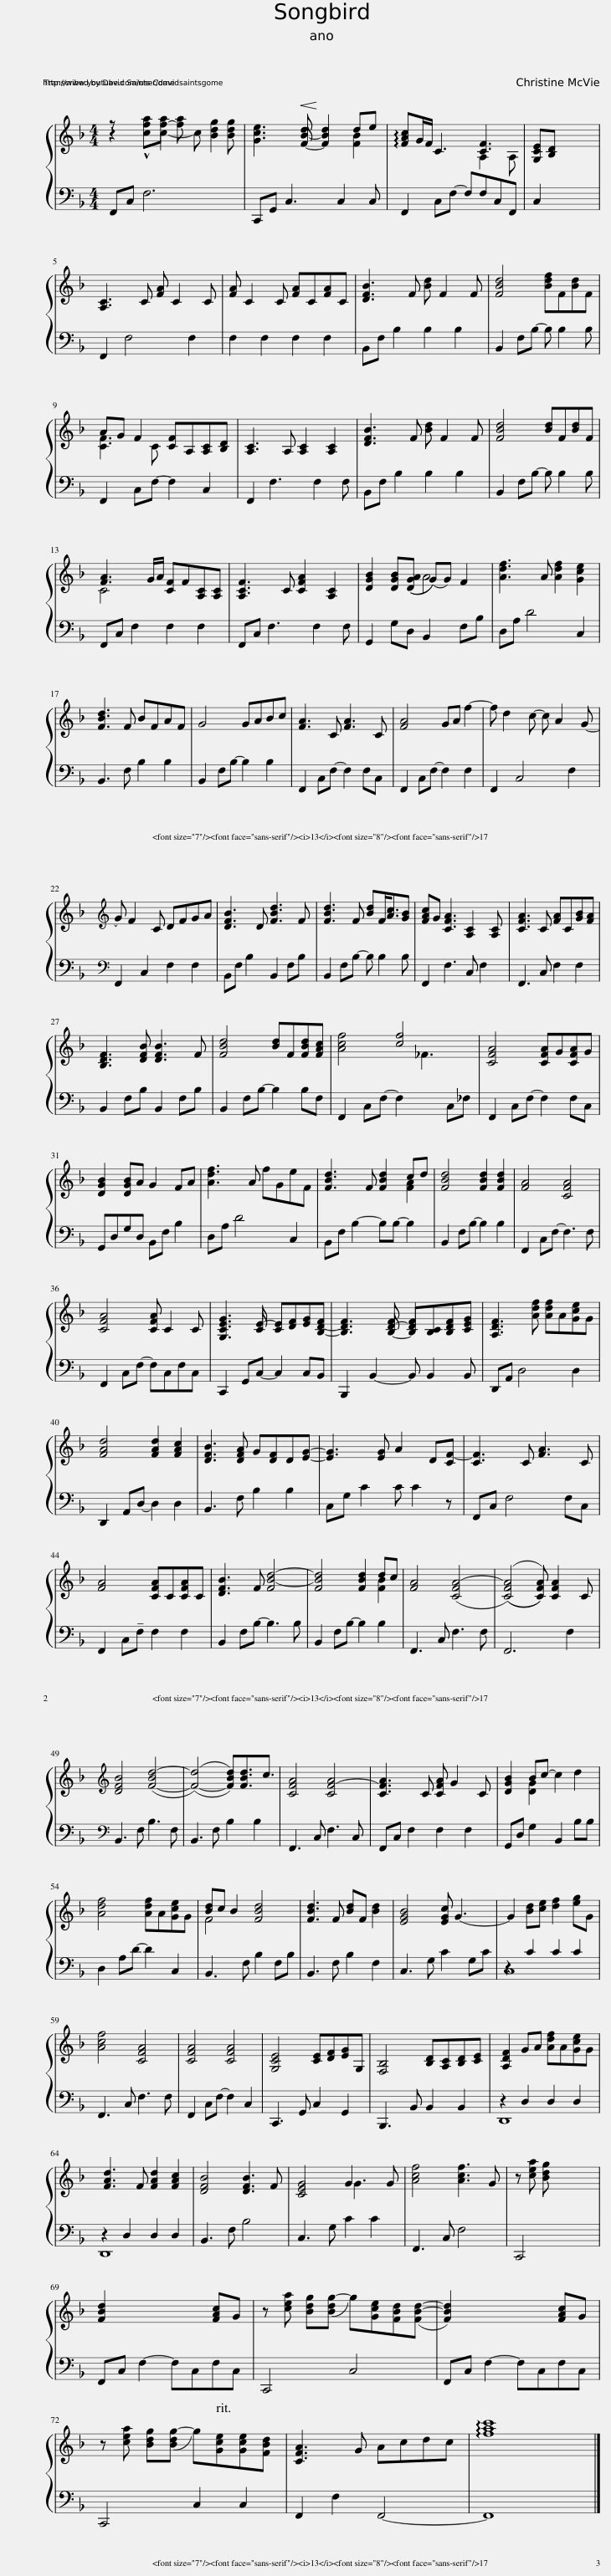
X:1
%%score { ( 1 2 ) | 3 }
L:1/8
M:4/4
I:linebreak $
K:F
V:1 treble
V:2 treble
V:3 bass
V:1
 z x !^![cfa][f-a] [fa] x2 [Bdg] | [Gce]3!<(! [B-d]!<)! [Bd]2 de | !arpeggio![FAc]G/F/ C3 [CF]3 | [G,CE][B,D] x6 |$ [A,C]3 C [FA] C2 C | %5
 [FA] C2 C [FA]C[FA]C | [DFB]3 F [Bd] F2 F | [FBd]4 [Bdf]F[Bd]F |$ AG F2 [CF]A,[A,C][B,D] | [A,C]3 A, [A,C]2 [A,C]2 | %10
 [DFB]3 F [Bd] F2 F | [FBd]4 [Bd]F[Bd]F |$ [FA]3 G/A/ [CF]F[A,C][A,C] | [A,CF]3 C [CFA]2 [A,C]2 | [DGB]2 [DGB][DGA] A4 | %15
 [Adf]3 A [Adf]2 [Gce]2 |$ [FBd]3 F BFAF | G4 GABc | [FA]3 C [FA]3 C | [FA]4 GA f2- | %20
 f d2 c- c A2 G- |$[K:treble] G F2 C DFGA | [DFB]3 D [FBd]3 F | [FBd]3 F [Bd]F<[Ac][GB] | [FAc]G [CFA]3 [A,C]2 [A,C] | %25
 [CFA]3 C [FA]C[GB][FA] |$ [B,DF]3 [DFB] [DFB]3 F | [FBd]4 [Bd]F[FBd][FAc] | [Acf]4 [cf]4[I:staff +1] C,_F, |[I:staff -1] [CFA]4 [CFA]G[CFA]G |$ %30
 [DGB]2 [DGB]A G2 FA | [Adf]3 A fGeF | [FBd]3 F [FBd]2 cd | [FBd]4 [FBd]2 [FBd]2 | [FA]4 [CFA]4 |$ %35
 [CFA]4 [CFA] C2 C | [G,CEG]3 E- E2 x2 | x3 B,- B,[B,C][B,DF][CEG] | [A,DF]3 [Adf] [Adf]A[Gce]G |$ [FAd]4 [FAd]2 [FAc]2 | %40
 [DFB]3 [DFA] G[DF]D[EG]- | [EG]3 [EG] A2 D[CF-] | [CF]3 C [FA]3 C |$ [FA]4 [CFA]C[CFA]C | [DFB]3 F [FB-d-]4 | %45
 [FBd]4 [FBd]2 dc | [FA]4 ([CFA-]4 | ((([CFA]4) [CFA]))) [CFA]2 C |$[K:treble] [DFB]4 ([F-Bd-]4 | (([F-d]4) [FBd]))[FBd]3/2c3/2 | %50
 [CFA]4 [CF-A]4 | [CFA]3 C [CFA] G2 C | [DGB]2 Bc- c2 d2 |$ [Adf]4 [Adf]A[Gce]G | [Bd]c B2 [FBd]4 | %55
 [FBd]3 F [Bd]F [Bd]2 | [EGB]4 [EGc] G3- | G2 [Bd][ce] [df]2 [eg]G |$ [Acf]4 [CFA]4 | [CFA]4 [CFA]4 | %60
 [G,CE]4 [CE][DF][EG]G, | [F,B,]4 [B,D][A,C][B,D][CE] | [A,DF]2 GA [Adf]A[Gce]G |$ [FAd]3 F [FAd]2 [FAc]2 | [DFB]4 [DFB]3 F | %65
 [CEG]4 G3 G | [Acf]4 [Acf]3 G | z [cea] [Bdg] x5 |$ [FBd]2[I:staff +1] F,2- F,C,F,C, |[I:staff -1] z [cea] [Bdg]([Bdg-] g)[Gce][FBd]([FB-d-] | %70
 [FBd]2)[I:staff +1] F,2- F,C,F,C, |$[I:staff -1] z [cea] [Bdg]([Bdg-] g)[Gce][Gce][FBd] | [CFA]3 G Acdc | !arpeggio![fac']8 |] %74
V:2
[I:staff +1] F,,C, F,6 | x3[I:staff -1] F- F2 [FB]2 | x5 A,2 A, | x8 |$ x8 | %5
 x8 | x8 | x8 |$[I:staff +1] F,,2 C,F,- F,2 C,2 | x8 | %10
 x8 | x8 |$ F,,C, F,2 F,2 F,2 | x8 | x4[I:staff -1] (GG) F2 | %15
 x8 |$ x8 | x8 | x8 | x8 | %20
 x8 |$[K:treble] x8 | x8 | x8 | x8 | %25
 x8 |$ x8 | x8 | x10 | x8 |$ %30
 x8 | x8 | x6 [FA]2 | x8 | x8 |$ %35
 x8 | x3 C C[DF][EG][B,-D-F] | [B,DF]3 [D-F] [DF]2 x2 | x8 |$ x8 | %40
 x8 | x8 | x8 |$ x8 | x8 | %45
 x6 [FB]2 | x8 | x8 |$[K:treble] x8 | x8 | %50
 x8 | x8 | x2 [DG]2 x4 |$ x8 |[I:staff +1] B,,3 F, B,2 x2 | %55
 x8 | x8 | C,8 |$ x8 | x8 | %60
 x8 | x8 | D,,8 |$ D,,8 | x8 | %65
 x4[I:staff -1] G2 x2 | x8 | x8 |$ x6 [FAc]G | x8 | %70
 x6 [FAc]G |$ x8 | x8 | x8 |] %74
V:3
 z2 x[I:staff -1] c2- c [Bdg]2 |[I:staff +1] C,,G,, C,3 C,2 C, | F,,2 C,F,- F,F,C,F,, | C,2 x6 |$ F,,2 F,4 F,2 | %5
 F,2 F,2 F,2 F,2 | B,,F, B,2 B,2 B,2 | B,,2 F,B,- B, B,2 B, |$[I:staff -1] [CF]3 C[I:staff +1] x4 | F,,2 F,3 F,2 F, | %10
 B,,F, B,2 B,2 B,2 | B,,2 F,B,- B, B,2 B, |$[I:staff -1] C4[I:staff +1] x4 | F,,C, F,3 F,2 F, | G,,2 G,D, B,,2 F,B, | %15
 D,A, D4 C,2 |$ B,,3 F, B,2 B,2 | B,,2 F,B,- B,2 B,2 | F,,2 C,F,- F,2 F,C, | F,,2 C,F,- F,2 F,2 | %20
 F,,2 C,4 F,2 |$[K:bass] F,,2 C,2 F,2 F,2 | B,,F, B,2 B,,2 F,B, | B,,2 F,B,- B, B,2 B, | F,,2 F,3 C, F,2 | %25
 F,,3 C, F,2 F,2 |$ B,,2 F,B, B,,2 F,B, | B,,2 F,B,- B,2 B,F, | F,,2 C,F,- F,2[I:staff -1] _F3[I:staff +1] x | F,,2 C,F,- F,2 F,C, |$ %30
 G,,D,G,D, B,,F, B,2 | D,A, D4 C,2 | B,,F, B,2- B,B,- B,2 | B,,2 F,B,- B,2 B,2 | F,,2 C,F,- F,3 F, |$ %35
 F,,2 C,F,- F,C,F,C, | C,,2 G,,C,- C,2 C,B,, | B,,,2 B,,2- B,, B,,2 B,, | D,,A,, D,4 D,2 |$ D,,2 A,,D,- D,2 D,2 | %40
 B,,3 F, B,2 B,2 | C,G, C2 C C2 z | F,,C, F,4 F,C, |$ F,,2 C,!tenuto!F, F,2 F,2 | B,,2 F,B,- B,3 B, | %45
 B,,2 F,B,- B,2 B,2 | F,,3 C, F,3 F, | F,,6 F,2 |$[K:bass] B,,3 F, B,3 F, | B,,3 F, B,2 B,2 | %50
 F,,3 C, F,3 C, | F,,C, F,2 F,2 F,2 | G,,D, G,2 B,,2 B,B, |$ D,2 A,D- D2 C,2 |[I:staff -1] F4[I:staff +1] x2 F,B, | %55
 B,,3 F, B,2 F,2 | C,3 G, C2 G,C | z2 C2 C2 C2 |$ F,,3 C, F,3 F, | F,,2 C,F,- F,2 C,2 | %60
 C,,3 G,, C,2 G,,2 | B,,,3 B,, B,,2 B,,2 | z2 D,2 D,2 D,2 |$ z2 D,2 D,2 D,2 | B,,3 F, B,4 | %65
 C,3 G, C2 C2 | F,,3 C, F,4 | C,,4 x4 |$ F,,C, x6 | C,,4 C,4 | %70
 F,,C, x6 |$ C,,4 C,2 C,2 | F,,2 F,2 F,,4- | F,,8 |] %74
